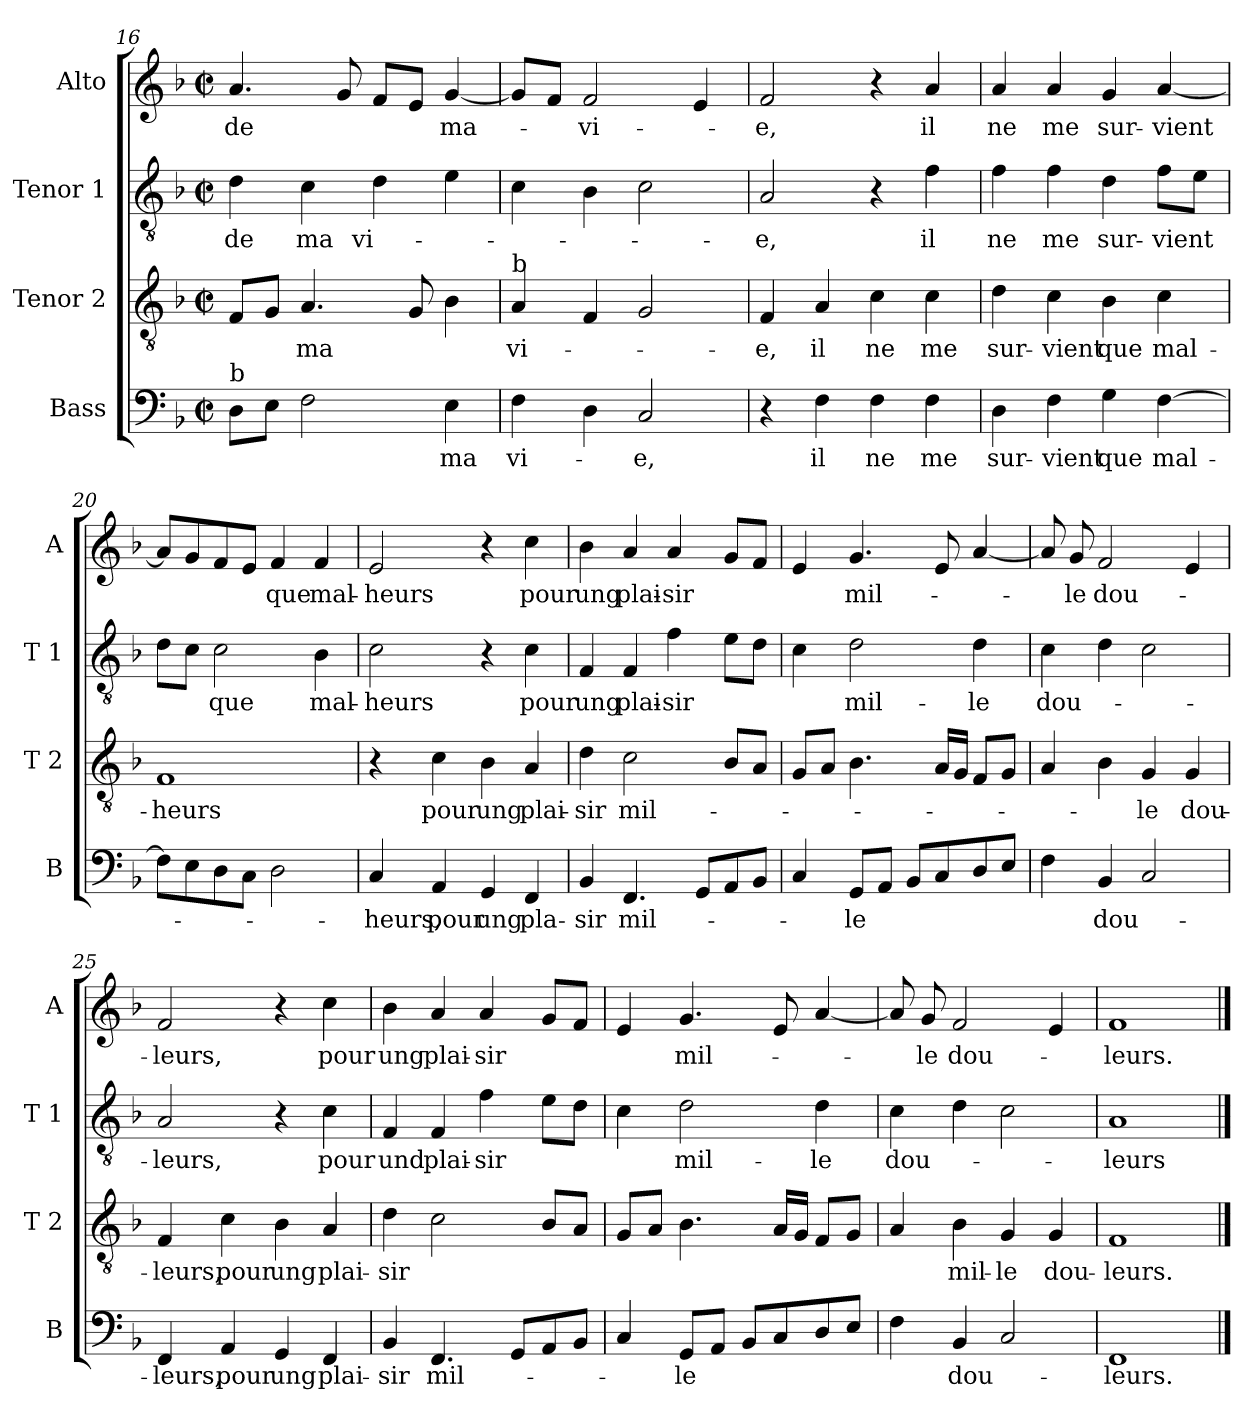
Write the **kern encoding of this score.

**kern	**text	**kern	**text	**kern	**text	**kern	**text
*part4	*part4	*part3	*part3	*part2	*part2	*part1	*part1
*staff4	*staff4	*staff3	*staff3	*staff2	*staff2	*staff1	*staff1
*I"Bass	*	*I"Tenor 2	*	*I"Tenor 1	*	*I"Alto	*
*I'B	*	*I'T 2	*	*I'T 1	*	*I'A	*
*clefF4	*	*clefGv2	*	*clefGv2	*	*clefG2	*
*k[b-]	*	*k[b-]	*	*k[b-]	*	*k[b-]	*
*F:	*	*F:	*	*F:	*	*F:	*
*M2/2	*	*M2/2	*	*M2/2	*	*M2/2	*
*met(c|)	*	*met(c|)	*	*met(c|)	*	*met(c|)	*
=16	=16	=16	=16	=16	=16	=16	=16
!LO:TX:a:t=b	!	!	!	!	!	!	!
!	!	!	!	!	!LO:LY:b	!	!LO:LY:b
8D\L	.	8F/L	.	4d\	de	4.a/	de
8E\J	.	8G/J	.	.	.	.	.
!	!	!	!LO:LY:b	!	!LO:LY:b	!	!
2F\	.	4.A/	-ma	4c\	ma	.	.
.	.	.	.	.	.	8g/	.
!	!	!	!	!	!LO:LY:b	!	!
.	.	.	.	4d\	vi-	8f/L	.
.	.	8G/	.	.	.	8e/J	.
!	!LO:LY:b	!	!	!	!	!	!LO:LY:b
4E\	ma	4B-\	.	4e\	.	[4g/	ma-
=17	=17	=17	=17	=17	=17	=17	=17
!	!	!LO:TX:a:t=b	!	!	!	!	!
!	!LO:LY:b	!	!LO:LY:b	!	!	!	!
4F\	vi-	4A/	vi-	4c\	.	8g/L]	.
.	.	.	.	.	.	8f/J	.
!	!	!	!	!	!	!	!LO:LY:b
4D\	.	4F/	.	4B-\	.	2f/	-vi-
!	!LO:LY:b	!	!	!	!	!	!
2C/	-e,	2G/	.	2c\	.	.	.
.	.	.	.	.	.	4e/	.
!!LO:LB:g=z
=18	=18	=18	=18	=18	=18	=18	=18
!	!	!	!LO:LY:b	!	!LO:LY:b	!	!LO:LY:b
4r	.	4F/	-e,	2A/	-e,	2f/	-e,
!	!LO:LY:b	!	!LO:LY:b	!	!	!	!
4F\	il	4A/	il	.	.	.	.
!	!LO:LY:b	!	!LO:LY:b	!	!	!	!
4F\	ne	4c\	ne	4r	.	4r	.
!	!LO:LY:b	!	!LO:LY:b	!	!LO:LY:b	!	!LO:LY:b
4F\	me	4c\	me	4f\	il	4a/	il
=19	=19	=19	=19	=19	=19	=19	=19
!	!LO:LY:b	!	!LO:LY:b	!	!LO:LY:b	!	!LO:LY:b
4D\	sur-	4d\	sur-	4f\	ne	4a/	ne
!	!LO:LY:b	!	!LO:LY:b	!	!LO:LY:b	!	!LO:LY:b
4F\	-vient	4c\	-vient	4f\	me	4a/	me
!	!LO:LY:b	!	!LO:LY:b	!	!LO:LY:b	!	!LO:LY:b
4G\	que	4B-\	que	4d\	sur-	4g/	sur-
!	!LO:LY:b	!	!LO:LY:b	!	!LO:LY:b	!	!LO:LY:b
[4F\	mal-	4c\	mal-	8f\L	-vient	[4a/	-vient
.	.	.	.	8e\J	.	.	.
=20	=20	=20	=20	=20	=20	=20	=20
!	!	!	!LO:LY:b	!	!	!	!
8F\L]	.	1F	-heurs	8d\L	.	8a/L]	.
8E\	.	.	.	8c\J	.	8g/	.
!	!	!	!	!	!LO:LY:b	!	!
8D\	.	.	.	2c\	que	8f/	.
8C\J	.	.	.	.	.	8e/J	.
!	!	!	!	!	!	!	!LO:LY:b
2D\	.	.	.	.	.	4f/	que
!	!	!	!	!	!LO:LY:b	!	!LO:LY:b
.	.	.	.	4B-\	mal-	4f/	mal-
=21	=21	=21	=21	=21	=21	=21	=21
!	!LO:LY:b	!	!	!	!LO:LY:b	!	!LO:LY:b
4C/	-heurs,	4r	.	2c\	-heurs	2e/	-heurs
!	!LO:LY:b	!	!LO:LY:b	!	!	!	!
4AA/	pour	4c\	pour	.	.	.	.
!	!LO:LY:b	!	!LO:LY:b	!	!	!	!
4GG/	ung	4B-\	ung	4r	.	4r	.
!	!LO:LY:b	!	!LO:LY:b	!	!LO:LY:b	!	!LO:LY:b
4FF/	pla-	4A/	plai-	4c\	pour	4cc\	pour
=22	=22	=22	=22	=22	=22	=22	=22
!	!LO:LY:b	!	!LO:LY:b	!	!LO:LY:b	!	!LO:LY:b
4BB-/	-sir	4d\	-sir	4F/	ung	4b-\	ung
!	!LO:LY:b	!	!LO:LY:b	!	!LO:LY:b	!	!LO:LY:b
4.FF/	mil-	2c\	mil-	4F/	plai-	4a/	plai-
!	!	!	!	!	!LO:LY:b	!	!LO:LY:b
.	.	.	.	4f\	-sir	4a/	-sir
8GG/L	.	.	.	.	.	.	.
8AA/	.	8B-/L	.	8e\L	.	8g/L	.
8BB-/J	.	8A/J	.	8d\J	.	8f/J	.
=23	=23	=23	=23	=23	=23	=23	=23
4C/	.	8G/L	.	4c\	.	4e/	.
.	.	8A/J	.	.	.	.	.
!	!LO:LY:b	!	!	!	!LO:LY:b	!	!LO:LY:b
8GG/L	-le	4.B-\	.	2d\	mil-	4.g/	mil-
8AA/J	.	.	.	.	.	.	.
8BB-/L	.	.	.	.	.	.	.
8C/	.	16A/LL	.	.	.	8e/	.
.	.	16G/JJ	.	.	.	.	.
!	!	!	!	!	!LO:LY:b	!	!
8D/	.	8F/L	.	4d\	-le	[4a/	.
8E/J	.	8G/J	.	.	.	.	.
!!LO:LB:g=z
=24	=24	=24	=24	=24	=24	=24	=24
!	!	!	!	!	!LO:LY:b	!	!
4F\	.	4A/	.	4c\	dou-	8a/]	.
!	!	!	!	!	!	!	!LO:LY:b
.	.	.	.	.	.	8g/	-le
!	!LO:LY:b	!	!	!	!	!	!LO:LY:b
4BB-/	dou-	4B-\	.	4d\	.	2f/	dou-
!	!	!	!LO:LY:b	!	!	!	!
2C/	.	4G/	-le	2c\	.	.	.
!	!	!	!LO:LY:b	!	!	!	!
.	.	4G/	dou-	.	.	4e/	.
=25	=25	=25	=25	=25	=25	=25	=25
!	!LO:LY:b	!	!LO:LY:b	!	!LO:LY:b	!	!LO:LY:b
4FF/	-leurs,	4F/	-leurs,	2A/	-leurs,	2f/	-leurs,
!	!LO:LY:b	!	!LO:LY:b	!	!	!	!
4AA/	pour	4c\	pour	.	.	.	.
!	!LO:LY:b	!	!LO:LY:b	!	!	!	!
4GG/	ung	4B-\	ung	4r	.	4r	.
!	!LO:LY:b	!	!LO:LY:b	!	!LO:LY:b	!	!LO:LY:b
4FF/	plai-	4A/	plai-	4c\	pour	4cc\	pour
=26	=26	=26	=26	=26	=26	=26	=26
!	!LO:LY:b	!	!LO:LY:b	!	!LO:LY:b	!	!LO:LY:b
4BB-/	-sir	4d\	-sir	4F/	und	4b-\	ung
!	!LO:LY:b	!	!	!	!LO:LY:b	!	!LO:LY:b
4.FF/	mil-	2c\	.	4F/	plai-	4a/	plai-
!	!	!	!	!	!LO:LY:b	!	!LO:LY:b
.	.	.	.	4f\	-sir	4a/	-sir
8GG/L	.	.	.	.	.	.	.
8AA/	.	8B-/L	.	8e\L	.	8g/L	.
8BB-/J	.	8A/J	.	8d\J	.	8f/J	.
=27	=27	=27	=27	=27	=27	=27	=27
4C/	.	8G/L	.	4c\	.	4e/	.
.	.	8A/J	.	.	.	.	.
!	!LO:LY:b	!	!	!	!LO:LY:b	!	!LO:LY:b
8GG/L	-le	4.B-\	.	2d\	mil-	4.g/	mil-
8AA/J	.	.	.	.	.	.	.
8BB-/L	.	.	.	.	.	.	.
8C/	.	16A/LL	.	.	.	8e/	.
.	.	16G/JJ	.	.	.	.	.
!	!	!	!	!	!LO:LY:b	!	!
8D/	.	8F/L	.	4d\	-le	[4a/	.
8E/J	.	8G/J	.	.	.	.	.
=28	=28	=28	=28	=28	=28	=28	=28
!	!	!	!	!	!LO:LY:b	!	!
4F\	.	4A/	.	4c\	dou-	8a/]	.
!	!	!	!	!	!	!	!LO:LY:b
.	.	.	.	.	.	8g/	-le
!	!LO:LY:b	!	!LO:LY:b	!	!	!	!LO:LY:b
4BB-/	dou-	4B-\	mil-	4d\	.	2f/	dou-
!	!	!	!LO:LY:b	!	!	!	!
2C/	.	4G/	-le	2c\	.	.	.
!	!	!	!LO:LY:b	!	!	!	!
.	.	4G/	dou-	.	.	4e/	.
=29	=29	=29	=29	=29	=29	=29	=29
!	!LO:LY:b	!	!LO:LY:b	!	!LO:LY:b	!	!LO:LY:b
1FF	-leurs.	1F	-leurs.	1A	-leurs	1f	-leurs.
==	==	==	==	==	==	==	==
*-	*-	*-	*-	*-	*-	*-	*-
